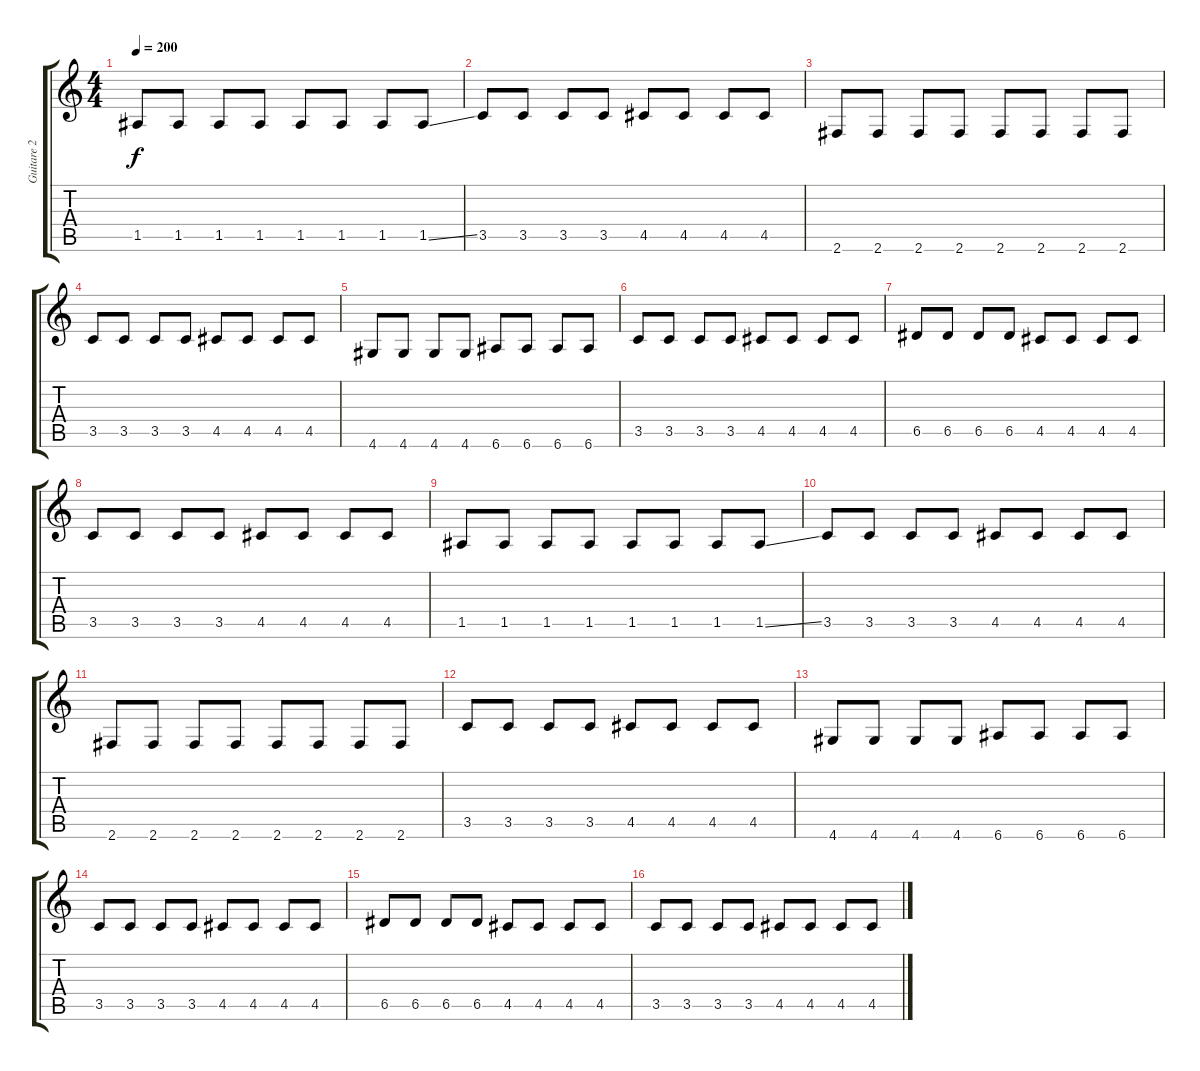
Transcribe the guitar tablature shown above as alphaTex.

\track ("Guitare 2" "Guitare 2") {instrument distortionguitar}
\staff {score tabs}
\tuning (E4 B3 G3 D3 A2 E2) {hide}
\ts (4 4)
\tempo 200
\clef g2
\ks c
1.5.8{dy f} 1.5.8 1.5.8 1.5.8 1.5.8 1.5.8 1.5.8 1.5{ss}.8 |
3.5.8 3.5.8 3.5.8 3.5.8 4.5.8 4.5.8 4.5.8 4.5.8 |
2.6.8 2.6.8 2.6.8 2.6.8 2.6.8 2.6.8 2.6.8 2.6.8 |
3.5.8 3.5.8 3.5.8 3.5.8 4.5.8 4.5.8 4.5.8 4.5.8 |
4.6.8 4.6.8 4.6.8 4.6.8 6.6.8 6.6.8 6.6.8 6.6.8 |
3.5.8 3.5.8 3.5.8 3.5.8 4.5.8 4.5.8 4.5.8 4.5.8 |
6.5.8 6.5.8 6.5.8 6.5.8 4.5.8 4.5.8 4.5.8 4.5.8 |
3.5.8 3.5.8 3.5.8 3.5.8 4.5.8 4.5.8 4.5.8 4.5.8 |
1.5.8 1.5.8 1.5.8 1.5.8 1.5.8 1.5.8 1.5.8 1.5{ss}.8 |
3.5.8 3.5.8 3.5.8 3.5.8 4.5.8 4.5.8 4.5.8 4.5.8 |
2.6.8 2.6.8 2.6.8 2.6.8 2.6.8 2.6.8 2.6.8 2.6.8 |
3.5.8 3.5.8 3.5.8 3.5.8 4.5.8 4.5.8 4.5.8 4.5.8 |
4.6.8 4.6.8 4.6.8 4.6.8 6.6.8 6.6.8 6.6.8 6.6.8 |
3.5.8 3.5.8 3.5.8 3.5.8 4.5.8 4.5.8 4.5.8 4.5.8 |
6.5.8 6.5.8 6.5.8 6.5.8 4.5.8 4.5.8 4.5.8 4.5.8 |
3.5.8 3.5.8 3.5.8 3.5.8 4.5.8 4.5.8 4.5.8 4.5.8
